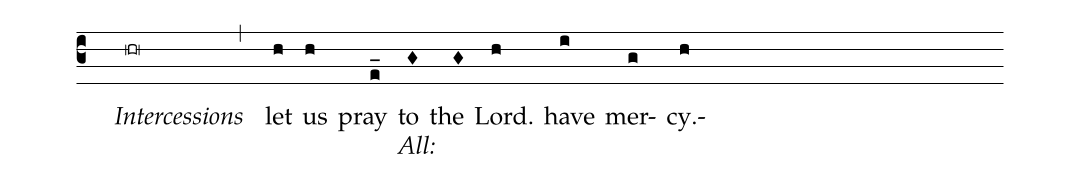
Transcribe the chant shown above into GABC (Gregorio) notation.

%%
(c3) (  hr0)<i>Intercessions</i>() (,) let(h) us(h) pray(e_) to[All:](G) the(G) Lord.(h) have(i)  mer-(g)  cy.(h)()
